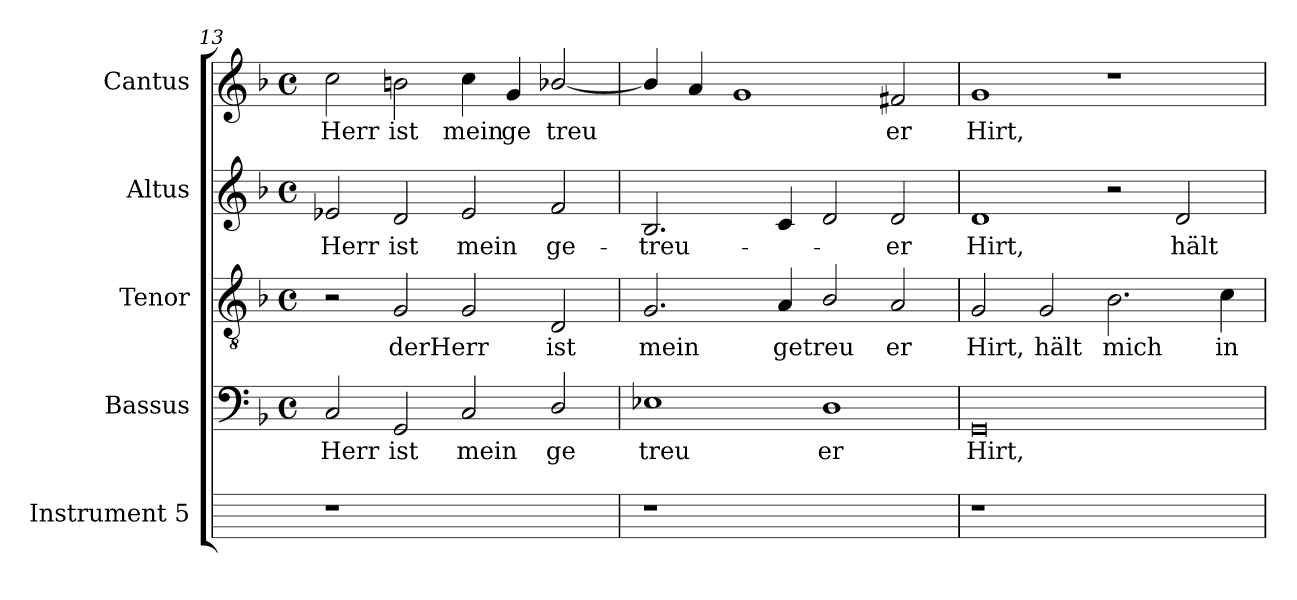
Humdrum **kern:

**kern	**kern	**text	**kern	**text	**kern	**text	**kern	**text
*part5	*part4	*part4	*part3	*part3	*part2	*part2	*part1	*part1
*staff5	*staff4	*staff4	*staff3	*staff3	*staff2	*staff2	*staff1	*staff1
*I"Instrument 5	*I"Bassus	*	*I"Tenor	*	*I"Altus	*	*I"Cantus	*
!!LO:LB:g=z
*	*clefF4	*	*clefGv2	*	*clefG2	*	*clefG2	*
*	*k[b-]	*	*k[b-]	*	*k[b-]	*	*k[b-]	*
*	*F:	*	*F:	*	*F:	*	*F:	*
*	*M4/4	*	*M4/4	*	*M4/4	*	*M4/4	*
*	*met(c)	*	*met(c)	*	*met(c)	*	*met(c)	*
=13	=13	=13	=13	=13	=13	=13	=13	=13
!	!	!LO:LY:b:cj	!	!	!	!LO:LY:b:cj	!	!LO:LY:b:cj
1r	2C/	Herr	2r	.	2e-X/	Herr	2cc\	Herr
!	!	!LO:LY:b:cj	!	!LO:LY:b	!	!LO:LY:b:cj	!	!LO:LY:b:cj
.	2GG/	ist	2G/	derHerr	2d/	ist	2bn\	ist
!	!	!LO:LY:b:cj	!	!	!	!LO:LY:b:cj	!	!LO:LY:b:cj
1ryy	2C/	mein	2G/	.	2e-/	mein	4cc\	mein
!	!	!	!	!	!	!	!	!LO:LY:b:cj
.	.	.	.	.	.	.	4g/	ge
!	!	!LO:LY:b:cj	!	!LO:LY:b:cj	!	!LO:LY:b:cj	!	!LO:LY:b
.	2D/	ge	2D/	ist	2f/	ge-	[<2b-X/	treu
=14	=14	=14	=14	=14	=14	=14	=14	=14
!	!	!LO:LY:b:cj	!	!LO:LY:b:cj	!	!LO:LY:b	!	!
1r	1E-X	treu	2.G/	mein	2.B-/	-treu-	4b-/]	.
.	.	.	.	.	.	.	4a/	.
.	.	.	.	.	.	.	1g	.
!	!	!	!	!LO:LY:b	!	!	!	!
.	.	.	4A/	getreu	4c/	.	.	.
!	!	!LO:LY:b:cj	!	!	!	!	!	!
1ryy	1D	er	2B-/	.	2d/	.	.	.
!	!	!	!	!LO:LY:b:cj	!	!LO:LY:b:cj	!	!LO:LY:b:cj
.	.	.	2A/	er	2d/	-er	2f#X/	er
=15	=15	=15	=15	=15	=15	=15	=15	=15
!	!	!LO:LY:b:cj	!	!LO:LY:b:cj	!	!LO:LY:b:cj	!	!LO:LY:b:cj
1r	0GG	Hirt,	2G/	Hirt,	1d	Hirt,	1g	Hirt,
!	!	!	!	!LO:LY:b:cj	!	!	!	!
.	.	.	2G/	hält	.	.	.	.
!	!	!	!	!LO:LY:b:cj	!	!	!	!
1ryy	.	.	2.B-\	mich	2r	.	1r	.
!	!	!	!	!	!	!LO:LY:b:cj	!	!
.	.	.	.	.	2d/	hält	.	.
!	!	!	!	!LO:LY:b:cj	!	!	!	!
.	.	.	4c\	in	.	.	.	.
=	=	=	=	=	=	=	=	=
*-	*-	*-	*-	*-	*-	*-	*-	*-
